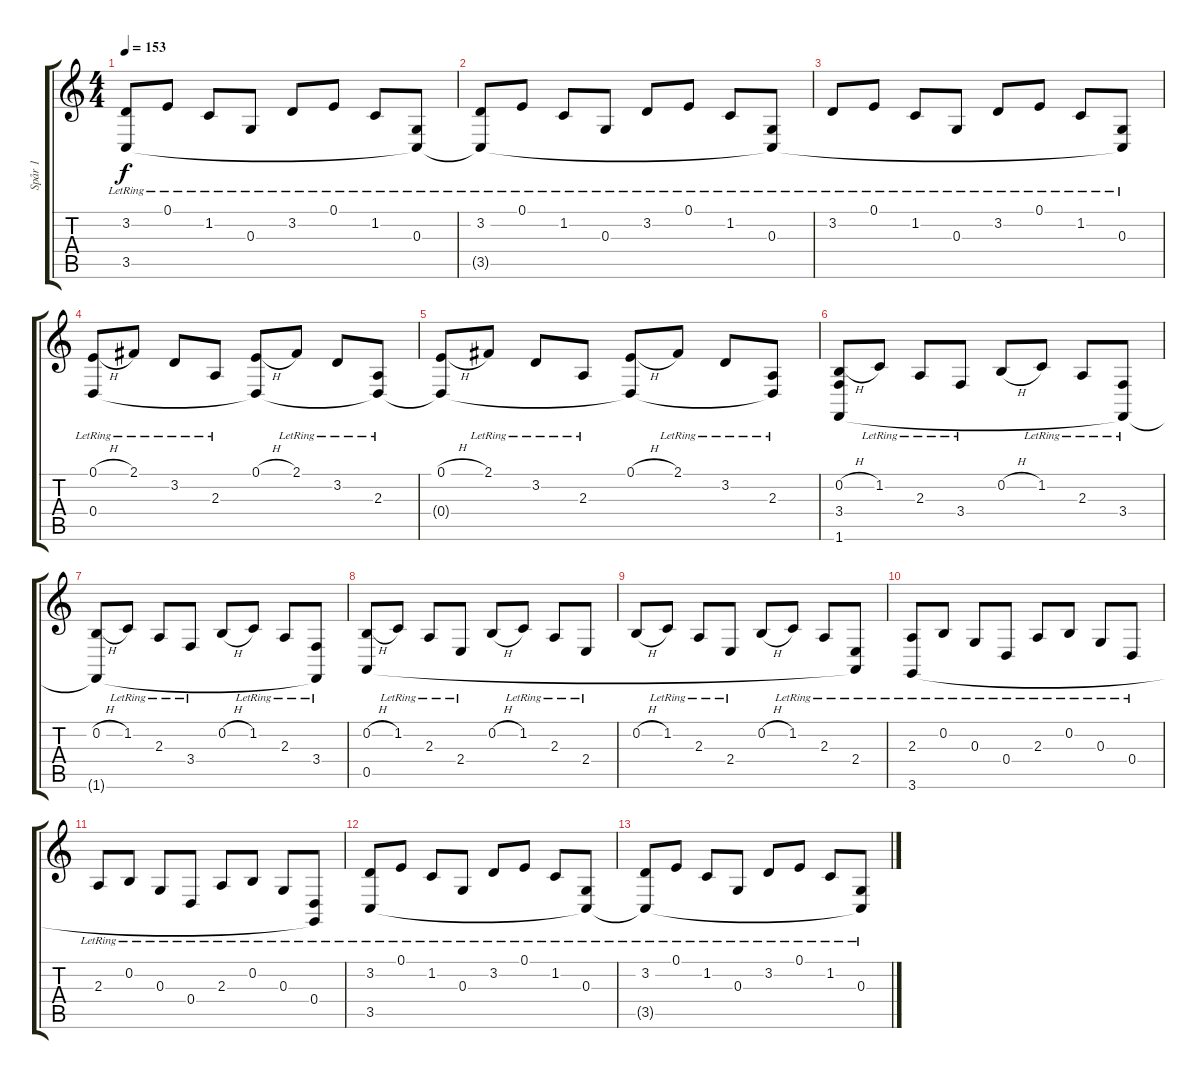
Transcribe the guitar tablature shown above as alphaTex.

\track ("Spår 1" "Spår 1") {instrument acousticgrandpiano}
\staff {score tabs}
\tuning (E4 B3 G3 D3 A2 E2) {hide}
\ts (4 4)
\tempo 153
\clef g2
\ks c
(3.2{lr} 3.5{lr}).8{dy f} 0.1{lr}.8 1.2{lr}.8 0.3{lr}.8 3.2{lr}.8 0.1{lr}.8 1.2{lr}.8 (0.3{lr} 3.5{t}).8 |
(3.2{lr} 3.5{t}).8 0.1{lr}.8 1.2{lr}.8 0.3{lr}.8 3.2{lr}.8 0.1{lr}.8 1.2{lr}.8 (0.3{lr} 3.5{t}).8 |
3.2{lr}.8 0.1{lr}.8 1.2{lr}.8 0.3{lr}.8 3.2{lr}.8 0.1{lr}.8 1.2{lr}.8 (0.3{lr} 3.5{t}).8 |
(0.1{h} 0.4{lr}).8 2.1{lr}.8 3.2{lr}.8 2.3{lr}.8 (0.1{h} 0.4{t}).8 2.1{lr}.8 3.2{lr}.8 (2.3{lr} 0.4{t}).8 |
(0.1{h} 0.4{t}).8 2.1{lr}.8 3.2{lr}.8 2.3{lr}.8 (0.1{h} 0.4{t}).8 2.1{lr}.8 3.2{lr}.8 (2.3{lr} 0.4{t}).8 |
(0.2{h} 3.4 1.6).8 1.2{lr}.8 2.3{lr}.8 3.4{lr}.8 0.2{h}.8 1.2{lr}.8 2.3{lr}.8 (3.4{lr} 1.6{t}).8 |
(0.2{h} 1.6{t}).8 1.2{lr}.8 2.3{lr}.8 3.4{lr}.8 0.2{h}.8 1.2{lr}.8 2.3{lr}.8 (3.4{lr} 1.6{t}).8 |
(0.2{h} 0.5).8 1.2{lr}.8 2.3{lr}.8 2.4{lr}.8 0.2{h}.8 1.2{lr}.8 2.3{lr}.8 2.4{lr}.8 |
0.2{h}.8 1.2{lr}.8 2.3{lr}.8 2.4{lr}.8 0.2{h}.8 1.2{lr}.8 2.3{lr}.8 (2.4{lr} 0.5{t}).8 |
(2.3{lr} 3.6).8 0.2{lr}.8 0.3{lr}.8 0.4{lr}.8 2.3{lr}.8 0.2{lr}.8 0.3{lr}.8 0.4{lr}.8 |
2.3{lr}.8 0.2{lr}.8 0.3{lr}.8 0.4{lr}.8 2.3{lr}.8 0.2{lr}.8 0.3{lr}.8 (0.4{lr} 3.6{t}).8 |
(3.2{lr} 3.5{lr}).8 0.1{lr}.8 1.2{lr}.8 0.3{lr}.8 3.2{lr}.8 0.1{lr}.8 1.2{lr}.8 (0.3{lr} 3.5{t}).8 |
(3.2{lr} 3.5{t}).8 0.1{lr}.8 1.2{lr}.8 0.3{lr}.8 3.2{lr}.8 0.1{lr}.8 1.2{lr}.8 (0.3{lr} 3.5{t}).8
